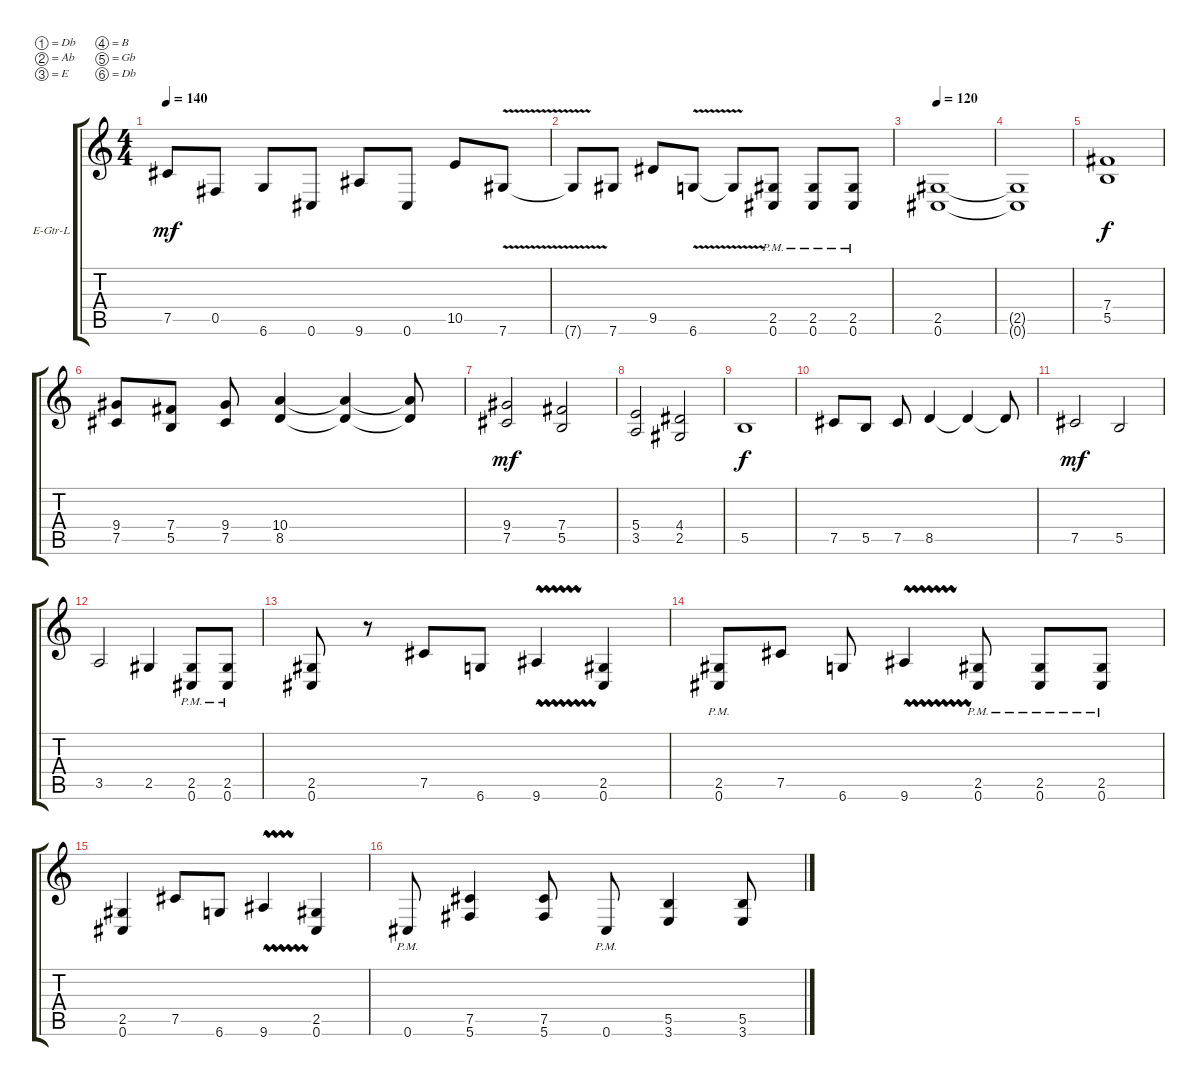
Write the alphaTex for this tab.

\bracketExtendMode groupsimilarinstruments
\firstSystemTrackNameOrientation horizontal
\otherSystemsTrackNameOrientation horizontal
\track ("Electric Guitar L" "E-Gtr-L") {instrument distortionguitar}
\staff {score tabs}
\tuning (Db4 Ab3 E3 B2 Gb2 Db2)
\ts (4 4)
\tempo 140
\clef g2
\ks c
7.5.8{dy mf} 0.5.8 6.6.8 0.6.8 9.6.8 0.6.8 10.5.8 7.6{v}.8 |
7.6{v t}.8 7.6.8 9.5.8 6.6{v}.8 6.6{t}.8 (2.5{pm} 0.6{pm}).8 (0.6{pm} 2.5{pm}).8 (2.5{pm} 0.6{pm}).8 |
\tempo 120
(0.6 2.5).1 |
(2.5{t} 0.6{t}).1 |
(5.5 7.4).1{dy f} |
(7.5 9.4).8 (5.5 7.4).8 (7.5 9.4).8 (8.5 10.4).4 (8.5{t} 10.4{t}).4 (10.4{t} 8.5{t}).8 |
(7.5 9.4).2{dy mf} (5.5 7.4).2 |
(3.5 5.4).2 (2.5 4.4).2 |
5.5.1{dy f} |
7.5.8 5.5.8 7.5.8 8.5.4 8.5{t}.4 8.5{t}.8 |
7.5.2{dy mf} 5.5.2 |
3.5.2 2.5.4 (2.5{pm} 0.6{pm}).8 (0.6{pm} 2.5{pm}).8 |
(2.5 0.6).8 r.8 7.5.8 6.6.8 9.6{vw}.4 (0.6 2.5).4 |
(2.5{pm} 0.6{pm}).8 7.5.8 6.6.8 9.6{vw}.4 (0.6{pm} 2.5{pm}).8 (2.5{pm} 0.6{pm}).8 (2.5{pm} 0.6{pm}).8 |
(2.5 0.6).4 7.5.8 6.6.8 9.6{vw}.4 (0.6 2.5).4 |
0.6{pm}.8 (5.6 7.5).4 (5.6 7.5).8 0.6{pm}.8 (3.6 5.5).4 (3.6 5.5).8
